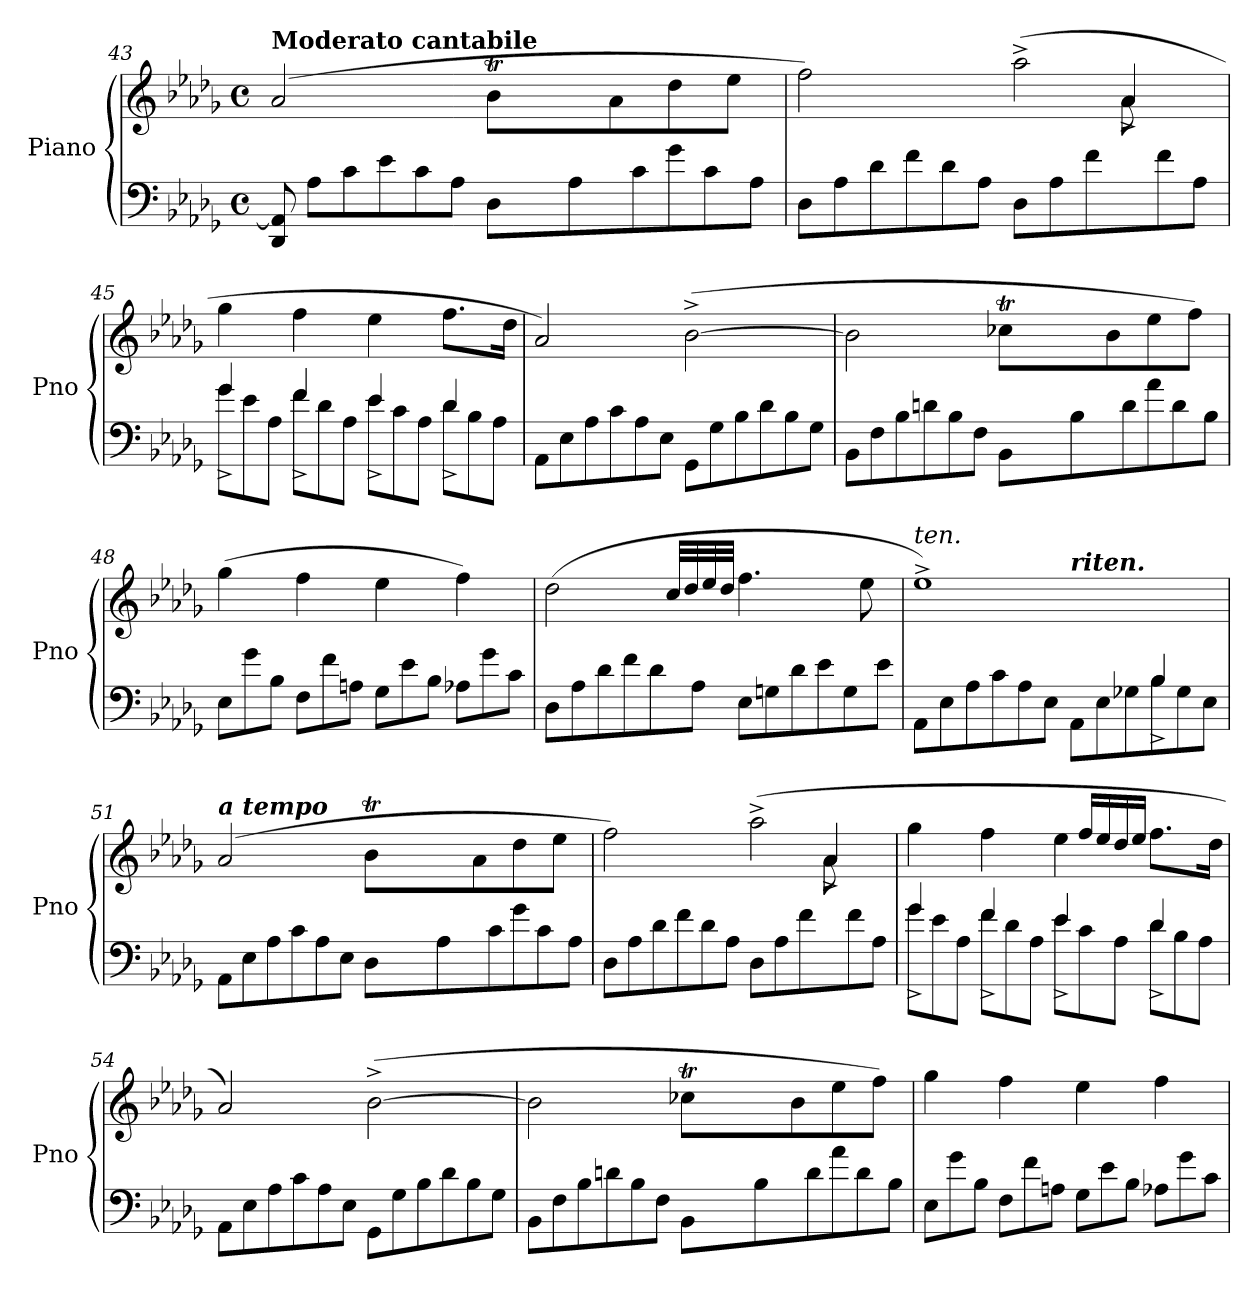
**kern	**kern
*part1	*part1
*staff2	*staff1
*I"Piano	*
*I'Pno	*
!!LO:PB:g=z
*clefF4	*clefG2
*k[b-e-a-d-g-]	*k[b-e-a-d-g-]
*M4/4	*M4/4
*met(c)	*met(c)
*Xtuplet	*
=43	=43
*	*^
!	!LO:TX:a:B:t=Moderato cantabile	!
12DD-/ 12AA-/]	(>2a-/	2ryy
12A-\L	.	.
12c\	.	.
12e-\	.	.
12c\	.	.
12A-\J	.	.
*	*	*Xtuplet
12D-\L	8b-T\L	48ryy
.	.	48ccyy
.	.	48b-yy
.	.	48ccyy
12A-\	.	48b-yy
.	.	48ccyy
.	8a-\	4.ryy
12c\	.	.
12g-\	8dd-\	.
12c\	.	.
.	8ee-\J	.
12A-\J	.	.
=44	=44	=44
*	*	*^
12D-\L	2ff\)	2.ryy	2.ryy
12A-\	.	.	.
12d-\	.	.	.
12f\	.	.	.
12d-\	.	.	.
12A-\J	.	.	.
12D-\L	(>2aa-^\	.	.
12A-\	.	.	.
12f\	.	.	.
12ryy	.	4a-^/	12a-\
12f\	.	.	6ryy
12A-\J	.	.	.
*	*v	*v	*v
=45	=45
*^	*
12g-\L	4g-^/	4gg-\
12e-\	.	.
12A-\J	.	.
12f\L	4f^/	4ff\
12d-\	.	.
12A-\J	.	.
12e-\L	4e-^/	4ee-\
12c\	.	.
12A-\J	.	.
12d-\L	4d-^/	8.ff\L
12B-\	.	.
12A-\J	.	.
.	.	16dd-\Jk
*v	*v	*
!!LO:LB:g=z
=46	=46
12AA-\L	2a-/)
12E-\	.
12A-\	.
12c\	.
12A-\	.
12E-\J	.
12GG-\L	(>[2b-^\
12G-\	.
12B-\	.
12d-\	.
12B-\	.
12G-\J	.
!!LO:LB:g=z
=47	=47
*	*^
12BB-\L	2b-\]	2ryy
12F\	.	.
12B-\	.	.
12dn\	.	.
12B-\	.	.
12F\J	.	.
12BB-\L	8cc-XT\L	48ryy
.	.	48dd-yy
.	.	48cc-yy
.	.	48dd-yy
12B-\	.	48cc-yy
.	.	48dd-yy
.	8b-\	4.ryy
12d\	.	.
12a-\	8ee-\	.
12d\	.	.
.	8ff\J)	.
12B-\J	.	.
*	*v	*v
=48	=48
12E-\L	(>4gg-\
12g-\	.
12B-\J	.
12F\L	4ff\
12f\	.
12An\J	.
12G-\L	4ee-\
12e-\	.
12B-\J	.
12A-X\L	4ff\)
12g-\	.
12c\J	.
=49	=49
*	*^
12D-\L	(>2dd-\	4.ryy
12A-\	.	.
12d-\	.	.
12f\	.	.
12d-\	.	.
.	.	32cc/LLL
.	.	32dd-/
12A-\J	.	.
.	.	32ee-/
.	.	32dd-/JJJ
12E-\L	4.ff\	2ryy
12Gn\	.	.
12d-\	.	.
12e-\	.	.
12G\	.	.
.	8ee-\	.
12e-\J	.	.
!!LO:LB:g=z	!!
=50	=50	=50
*^	*	*
!	!	!LO:TX:a:i:t=ten.	!
12AA-\L	2.ryy	1ee-^)	2ryy
12E-\	.	.	.
12A-\	.	.	.
12c\	.	.	.
12A-\	.	.	.
12E-\J	.	.	.
!	!	!	!LO:TX:a:Bi:t=riten.
12AA-\L	.	.	2ryy
12E-\	.	.	.
12G-X\	.	.	.
12B-\	4B-^/	.	.
12G-\	.	.	.
12E-\J	.	.	.
*v	*v	*	*
!!LO:LB:g=z	!!
=51	=51	=51
!	!LO:TX:a:Bi:t=a tempo	!
12AA-\L	(>2a-/	2ryy
12E-\	.	.
12A-\	.	.
12c\	.	.
12A-\	.	.
12E-\J	.	.
12D-\L	8b-T\L	48ryy
.	.	48ccyy
.	.	48b-yy
.	.	48ccyy
12A-\	.	48b-yy
.	.	48ccyy
.	8a-\	4.ryy
12c\	.	.
12g-\	8dd-\	.
12c\	.	.
.	8ee-\J	.
12A-\J	.	.
=52	=52	=52
*	*	*^
12D-\L	2ff\)	2.ryy	2.ryy
12A-\	.	.	.
12d-\	.	.	.
12f\	.	.	.
12d-\	.	.	.
12A-\J	.	.	.
12D-\L	(>2aa-^\	.	.
12A-\	.	.	.
12f\	.	.	.
12ryy	.	4a-^/	12a-\
12f\	.	.	6ryy
12A-\J	.	.	.
*	*	*v	*v
=53	=53	=53
*^	*	*
12g-\L	4g-^/	4gg-\	2ryy
12e-\	.	.	.
12A-\J	.	.	.
12f\L	4f^/	4ff\	.
12d-\	.	.	.
12A-\J	.	.	.
12e-\L	4e-^/	4ee-\	12ryy
12c\	.	.	24ff/LL
.	.	.	24ee-/
12A-\J	.	.	24dd-/
.	.	.	24ee-/JJ
12d-\L	4d-^/	8.ff\L	4ryy
12B-\	.	.	.
12A-\J	.	.	.
.	.	16dd-\Jk	.
*v	*v	*	*
*	*v	*v
!!LO:LB:g=z
=54	=54
12AA-\L	2a-/)
12E-\	.
12A-\	.
12c\	.
12A-\	.
12E-\J	.
12GG-\L	(>[2b-^\
12G-\	.
12B-\	.
12d-\	.
12B-\	.
12G-\J	.
!!LO:PB:g=z
=55	=55
*	*^
12BB-\L	2b-\]	2ryy
12F\	.	.
12B-\	.	.
12dn\	.	.
12B-\	.	.
12F\J	.	.
12BB-\L	8cc-XT\L	48ryy
.	.	48dd-yy
.	.	48cc-yy
.	.	48dd-yy
12B-\	.	48cc-yy
.	.	48dd-yy
.	8b-\	4.ryy
12d\	.	.
12a-\	8ee-\	.
12d\	.	.
.	8ff\J)	.
12B-\J	.	.
*	*v	*v
=56	=56
12E-\L	4gg-\
12g-\	.
12B-\J	.
12F\L	4ff\
12f\	.
12An\J	.
12G-\L	4ee-\
12e-\	.
12B-\J	.
12A-X\L	4ff\
12g-\	.
12c\J	.
=	=
*-	*-
